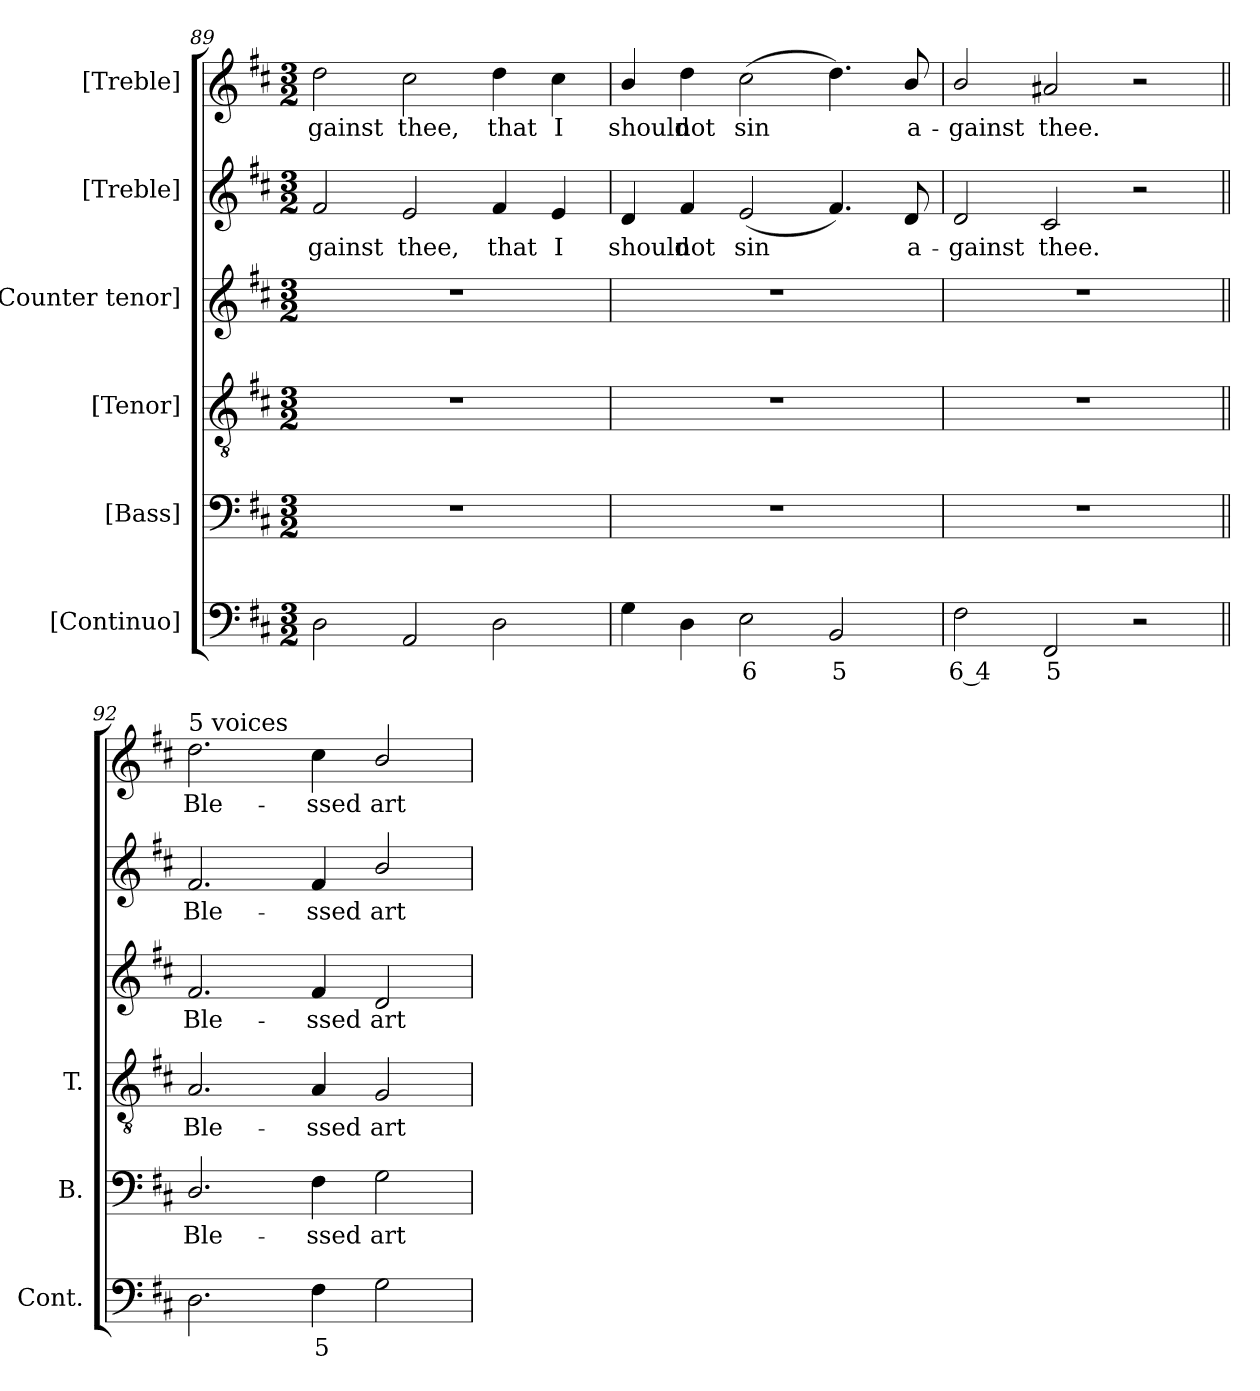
**kern	**text	**kern	**text	**kern	**text	**kern	**text	**kern	**text	**kern	**text
*part6	*part6	*part5	*part5	*part4	*part4	*part3	*part3	*part2	*part2	*part1	*part1
*staff6	*staff6	*staff5	*staff5	*staff4	*staff4	*staff3	*staff3	*staff2	*staff2	*staff1	*staff1
*I"[Continuo]	*	*I"[Bass]	*	*I"[Tenor]	*	*I"[Counter tenor]	*	*I"[Treble]	*	*I"[Treble]	*
*I'Cont.	*	*I'B.	*	*I'T.	*	*	*	*	*	*	*
*clefF4	*	*clefF4	*	*clefGv2	*	*clefG2	*	*clefG2	*	*clefG2	*
*	*	*	*	*ITrd7c12	*	*	*	*	*	*	*
*k[f#c#]	*	*k[f#c#]	*	*k[f#c#]	*	*k[f#c#]	*	*k[f#c#]	*	*k[f#c#]	*
*D:	*	*D:	*	*D:	*	*D:	*	*D:	*	*D:	*
*M3/2	*	*M3/2	*	*M3/2	*	*M3/2	*	*M3/2	*	*M3/2	*
=89	=89	=89	=89	=89	=89	=89	=89	=89	=89	=89	=89
!	!	!LO:N:vis=1	!	!LO:N:vis=1	!	!LO:N:vis=1	!	!	!	!	!
!	!	!	!	!	!	!	!	!	!LO:LY:b:color=#000000	!	!
!	!	!	!	!	!	!	!	!	!	!	!LO:LY:b:color=#000000
2Di\	.	1.r	.	1.r	.	1.r	.	2f#i/	-gainst	2ddi\	-gainst
!	!	!	!	!	!	!	!	!	!LO:LY:b:color=#000000	!	!
!	!	!	!	!	!	!	!	!	!	!	!LO:LY:b:color=#000000
2AAi/	.	.	.	.	.	.	.	2ei/	thee,	2cc#i\	thee,
!	!	!	!	!	!	!	!	!	!LO:LY:b:color=#000000	!	!
!	!	!	!	!	!	!	!	!	!	!	!LO:LY:b:color=#000000
2Di\	.	.	.	.	.	.	.	4f#i/	that	4ddi\	that
!	!	!	!	!	!	!	!	!	!LO:LY:b:color=#000000	!	!
!	!	!	!	!	!	!	!	!	!	!	!LO:LY:b:color=#000000
.	.	.	.	.	.	.	.	4ei/	I	4cc#i\	I
=90	=90	=90	=90	=90	=90	=90	=90	=90	=90	=90	=90
!	!	!LO:N:vis=1	!	!LO:N:vis=1	!	!LO:N:vis=1	!	!	!	!	!
!	!	!	!	!	!	!	!	!	!LO:LY:b:color=#000000	!	!
!	!	!	!	!	!	!	!	!	!	!	!LO:LY:b:color=#000000
4Gi\	.	1.r	.	1.r	.	1.r	.	4di/	should	4bi/	should
!	!	!	!	!	!	!	!	!	!LO:LY:b:color=#000000	!	!
!	!	!	!	!	!	!	!	!	!	!	!LO:LY:b:color=#000000
4Di\	.	.	.	.	.	.	.	4f#i/	not	4ddi\	not
!	!LO:LY:b:color=#000000	!	!	!	!	!	!	!	!	!	!
!	!	!	!	!	!	!	!	!	!LO:LY:b:color=#000000	!	!
!	!	!	!	!	!	!	!	!	!	!	!LO:LY:b:color=#000000
2Ei\	6	.	.	.	.	.	.	(2ei/	sin	(2cc#i\	sin
!	!LO:LY:b:color=#000000	!	!	!	!	!	!	!	!	!	!
2BBi/	5	.	.	.	.	.	.	4.f#i/)	.	4.ddi\)	.
!	!	!	!	!	!	!	!	!	!LO:LY:b:color=#000000	!	!
!	!	!	!	!	!	!	!	!	!	!	!LO:LY:b:color=#000000
.	.	.	.	.	.	.	.	8di/	a-	8bi/	a-
=91	=91	=91	=91	=91	=91	=91	=91	=91	=91	=91	=91
!	!LO:LY:b:color=#000000	!LO:N:vis=1	!	!LO:N:vis=1	!	!LO:N:vis=1	!	!	!	!	!
!	!	!	!	!	!	!	!	!	!LO:LY:b:color=#000000	!	!
!	!	!	!	!	!	!	!	!	!	!	!LO:LY:b:color=#000000
2F#i\	6 4	1.r	.	1.r	.	1.r	.	2di/	-gainst	2bi/	-gainst
!	!LO:LY:b:color=#000000	!	!	!	!	!	!	!	!	!	!
!	!	!	!	!	!	!	!	!	!LO:LY:b:color=#000000	!	!
!	!	!	!	!	!	!	!	!	!	!	!LO:LY:b:color=#000000
2FF#i/	5	.	.	.	.	.	.	2c#i/	thee.	2a#Xi/	thee.
2r	.	.	.	.	.	.	.	2r	.	2r	.
!!LO:PB:g=z
=92||	=92||	=92||	=92||	=92||	=92||	=92||	=92||	=92||	=92||	=92||	=92||
!	!	!	!LO:LY:b:color=#000000	!	!	!	!	!	!	!	!
!	!	!	!	!	!LO:LY:b:color=#000000	!	!	!	!	!	!
!	!	!	!	!	!	!	!LO:LY:b:color=#000000	!	!	!	!
!	!	!	!	!	!	!	!	!	!LO:LY:b:color=#000000	!	!
!	!	!	!	!	!	!	!	!	!	!LO:TX:a:t=5 voices	!
!	!	!	!	!	!	!	!	!	!	!	!LO:LY:b:color=#000000
2.Di\	.	2.Di/	Ble-	2.AAi/	Ble-	2.f#i/	Ble-	2.f#i/	Ble-	2.ddi\	Ble-
!	!LO:LY:b:color=#000000	!	!	!	!	!	!	!	!	!	!
!	!	!	!LO:LY:b:color=#000000	!	!	!	!	!	!	!	!
!	!	!	!	!	!LO:LY:b:color=#000000	!	!	!	!	!	!
!	!	!	!	!	!	!	!LO:LY:b:color=#000000	!	!	!	!
!	!	!	!	!	!	!	!	!	!LO:LY:b:color=#000000	!	!
!	!	!	!	!	!	!	!	!	!	!	!LO:LY:b:color=#000000
4F#i\	5	4F#i\	-ssed	4AAi/	-ssed	4f#i/	-ssed	4f#i/	-ssed	4cc#i\	-ssed
!	!	!	!LO:LY:b:color=#000000	!	!	!	!	!	!	!	!
!	!	!	!	!	!LO:LY:b:color=#000000	!	!	!	!	!	!
!	!	!	!	!	!	!	!LO:LY:b:color=#000000	!	!	!	!
!	!	!	!	!	!	!	!	!	!LO:LY:b:color=#000000	!	!
!	!	!	!	!	!	!	!	!	!	!	!LO:LY:b:color=#000000
2Gi\	.	2Gi\	art	2GGi/	art	2di/	art	2bi/	art	2bi/	art
=	=	=	=	=	=	=	=	=	=	=	=
*-	*-	*-	*-	*-	*-	*-	*-	*-	*-	*-	*-
